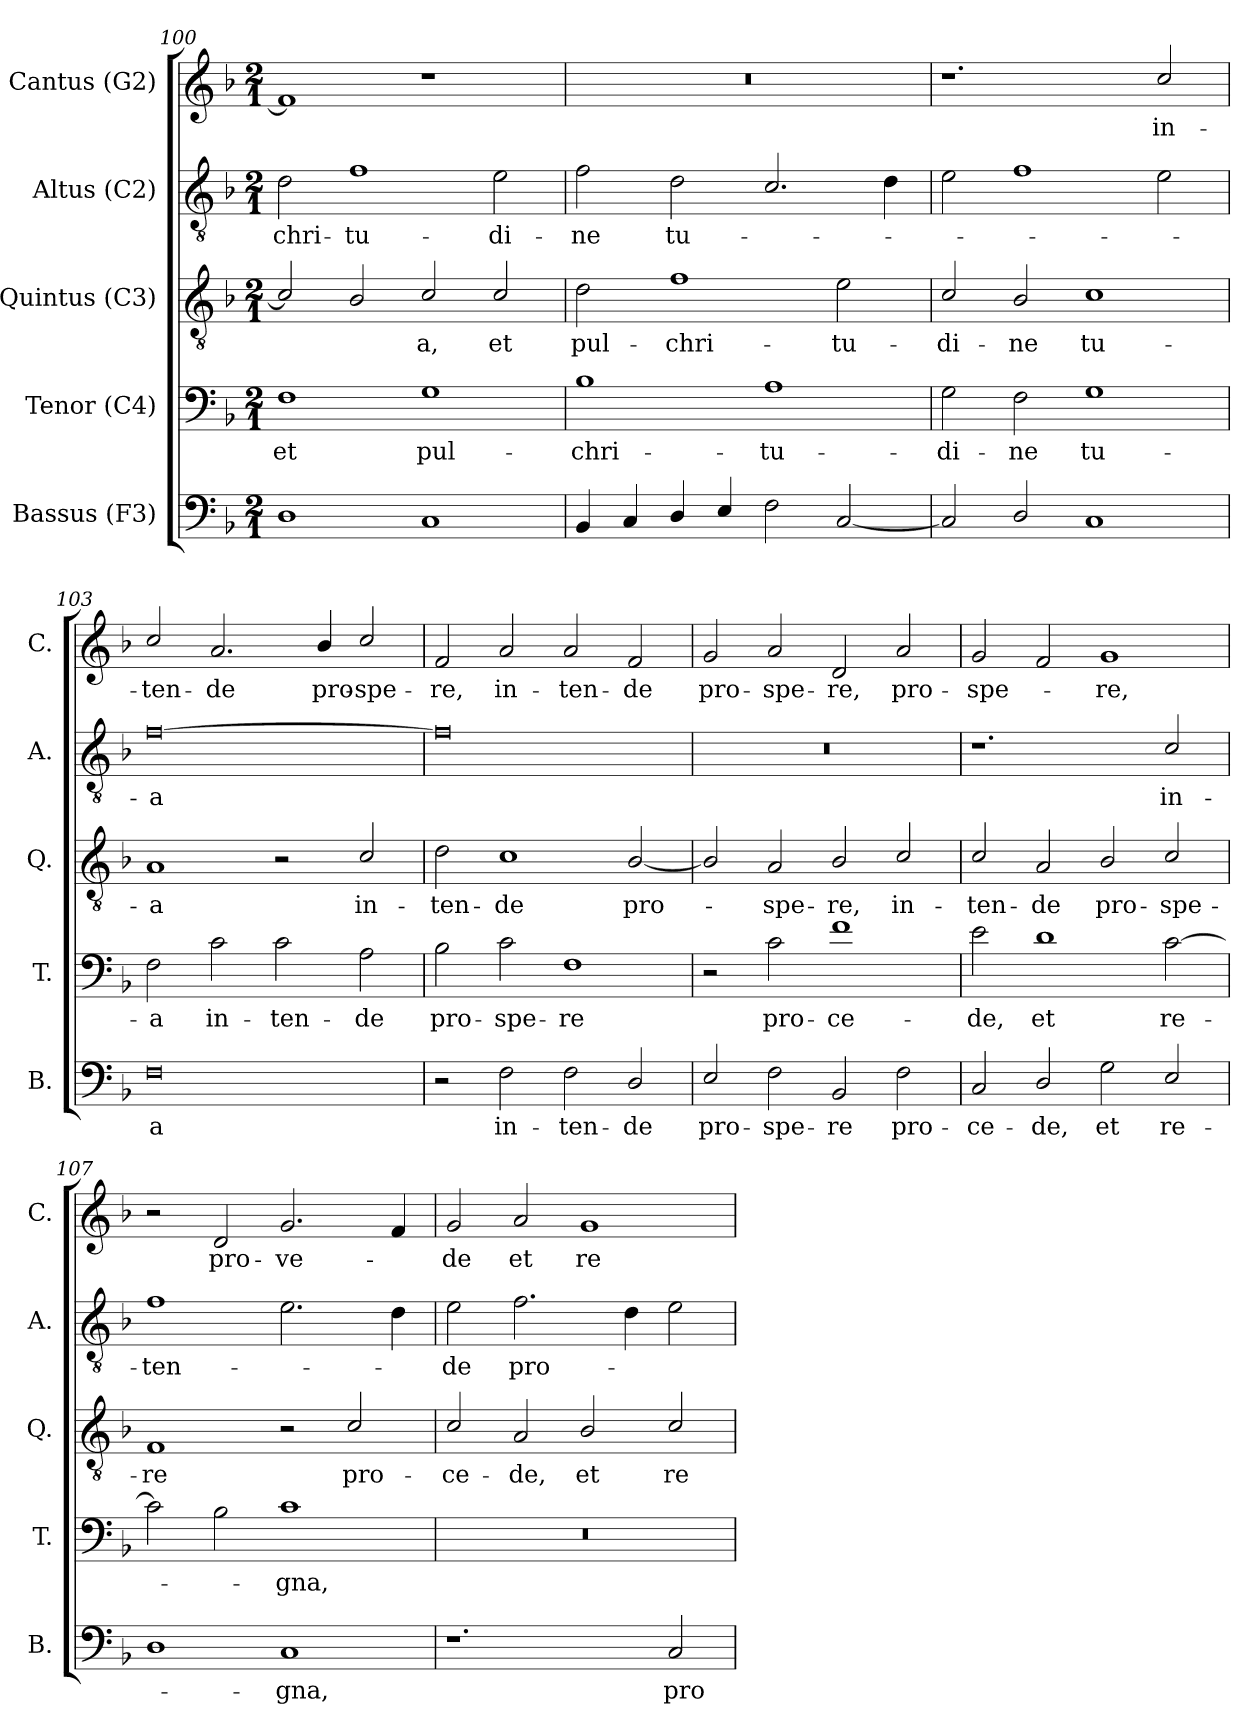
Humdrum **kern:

**kern	**text	**kern	**text	**kern	**text	**kern	**text	**kern	**text
*part5	*part5	*part4	*part4	*part3	*part3	*part2	*part2	*part1	*part1
*staff5	*staff5	*staff4	*staff4	*staff3	*staff3	*staff2	*staff2	*staff1	*staff1
*I"Bassus (F3)	*	*I"Tenor (C4)	*	*I"Quintus (C3)	*	*I"Altus (C2)	*	*I"Cantus (G2)	*
*I'B.	*	*I'T.	*	*I'Q.	*	*I'A.	*	*I'C.	*
*clefF4	*	*clefF4	*	*clefGv2	*	*clefGv2	*	*clefG2	*
*	*	*ITrd7c12	*	*ITrd7c12	*	*ITrd7c12	*	*	*
*k[b-]	*	*k[b-]	*	*k[b-]	*	*k[b-]	*	*k[b-]	*
*F:	*	*F:	*	*F:	*	*F:	*	*F:	*
*M2/1	*	*M2/1	*	*M2/1	*	*M2/1	*	*M2/1	*
=100	=100	=100	=100	=100	=100	=100	=100	=100	=100
!	!	!	!LO:LY:b	!	!	!	!LO:LY:b	!	!
1D	.	1FF	et	2C/]	.	2D\	-chri-	1f]	.
!	!	!	!	!	!	!	!LO:LY:b	!	!
.	.	.	.	2BB-/	.	1F	-tu-	.	.
!	!	!	!LO:LY:b	!	!LO:LY:b	!	!	!	!
1C	.	1GG	pul-	2C/	-a,	.	.	1r	.
!	!	!	!	!	!LO:LY:b	!	!LO:LY:b	!	!
.	.	.	.	2C/	et	2E\	-di-	.	.
=101	=101	=101	=101	=101	=101	=101	=101	=101	=101
!	!	!	!LO:LY:b	!	!LO:LY:b	!	!LO:LY:b	!	!
4BB-/	.	1BB-	-chri-	2D\	pul-	2F\	-ne	0r	.
4C/	.	.	.	.	.	.	.	.	.
!	!	!	!	!	!LO:LY:b	!	!LO:LY:b	!	!
4D/	.	.	.	1F	-chri-	2D\	tu-	.	.
4E/	.	.	.	.	.	.	.	.	.
!	!	!	!LO:LY:b	!	!	!	!	!	!
2F\	.	1AA	-tu-	.	.	2.C/	.	.	.
!	!	!	!	!	!LO:LY:b	!	!	!	!
[2C/	.	.	.	2E\	-tu-	.	.	.	.
.	.	.	.	.	.	4D\	.	.	.
=102	=102	=102	=102	=102	=102	=102	=102	=102	=102
!	!	!	!LO:LY:b	!	!LO:LY:b	!	!	!	!
2C/]	.	2GG\	-di-	2C/	-di-	2E\	.	1.r	.
!	!	!	!LO:LY:b	!	!LO:LY:b	!	!	!	!
2D/	.	2FF\	-ne	2BB-/	-ne	1F	.	.	.
!	!	!	!LO:LY:b	!	!LO:LY:b	!	!	!	!
1C	.	1GG	tu-	1C	tu-	.	.	.	.
!	!	!	!	!	!	!	!	!	!LO:LY:b
.	.	.	.	.	.	2E\	.	2cc/	in-
=103	=103	=103	=103	=103	=103	=103	=103	=103	=103
!	!LO:LY:b	!	!LO:LY:b	!	!LO:LY:b	!	!LO:LY:b	!	!LO:LY:b
0F	-a	2FF\	-a	1AA	-a	[0F	-a	2cc/	-ten-
!	!	!	!LO:LY:b	!	!	!	!	!	!LO:LY:b
.	.	2C\	in-	.	.	.	.	2.a/	-de
!	!	!	!LO:LY:b	!	!	!	!	!	!
.	.	2C\	-ten-	2r	.	.	.	.	.
!	!	!	!	!	!	!	!	!	!LO:LY:b
.	.	.	.	.	.	.	.	4b-/	pro-
!	!	!	!LO:LY:b	!	!LO:LY:b	!	!	!	!LO:LY:b
.	.	2AA\	-de	2C/	in-	.	.	2cc/	-spe-
=104	=104	=104	=104	=104	=104	=104	=104	=104	=104
!	!	!	!LO:LY:b	!	!LO:LY:b	!	!	!	!LO:LY:b
2r	.	2BB-\	pro-	2D\	-ten-	0F]	.	2f/	-re,
!	!LO:LY:b	!	!LO:LY:b	!	!LO:LY:b	!	!	!	!LO:LY:b
2F\	in-	2C\	-spe-	1C	-de	.	.	2a/	in-
!	!LO:LY:b	!	!LO:LY:b	!	!	!	!	!	!LO:LY:b
2F\	-ten-	1FF	-re	.	.	.	.	2a/	-ten-
!	!LO:LY:b	!	!	!	!LO:LY:b	!	!	!	!LO:LY:b
2D/	-de	.	.	[2BB-/	pro-	.	.	2f/	-de
=105	=105	=105	=105	=105	=105	=105	=105	=105	=105
!	!LO:LY:b	!	!	!	!	!	!	!	!LO:LY:b
2E/	pro-	2r	.	2BB-/]	.	0r	.	2g/	pro-
!	!LO:LY:b	!	!LO:LY:b	!	!LO:LY:b	!	!	!	!LO:LY:b
2F\	-spe-	2C\	pro-	2AA/	-spe-	.	.	2a/	-spe-
!	!LO:LY:b	!	!LO:LY:b	!	!LO:LY:b	!	!	!	!LO:LY:b
2BB-/	-re	1F	-ce-	2BB-/	-re,	.	.	2d/	-re,
!	!LO:LY:b	!	!	!	!LO:LY:b	!	!	!	!LO:LY:b
2F\	pro-	.	.	2C/	in-	.	.	2a/	pro-
=106	=106	=106	=106	=106	=106	=106	=106	=106	=106
!	!LO:LY:b	!	!LO:LY:b	!	!LO:LY:b	!	!	!	!LO:LY:b
2C/	-ce-	2E\	-de,	2C/	-ten-	1.r	.	2g/	-spe-
!	!LO:LY:b	!	!LO:LY:b	!	!LO:LY:b	!	!	!	!
2D/	-de,	1D	et	2AA/	-de	.	.	2f/	.
!	!LO:LY:b	!	!	!	!LO:LY:b	!	!	!	!LO:LY:b
2G\	et	.	.	2BB-/	pro-	.	.	1g	-re,
!	!LO:LY:b	!	!LO:LY:b	!	!LO:LY:b	!	!LO:LY:b	!	!
2E/	re-	[2C\	re-	2C/	-spe-	2C/	in-	.	.
=107	=107	=107	=107	=107	=107	=107	=107	=107	=107
!	!	!	!	!	!LO:LY:b	!	!LO:LY:b	!	!
1D	.	2C\]	.	1FF	-re	1F	-ten-	2r	.
!	!	!	!	!	!	!	!	!	!LO:LY:b
.	.	2BB-\	.	.	.	.	.	2d/	pro-
!	!LO:LY:b	!	!LO:LY:b	!	!	!	!	!	!LO:LY:b
1C	-gna,	1C	-gna,	2r	.	2.E\	.	2.g/	-ve-
!	!	!	!	!	!LO:LY:b	!	!	!	!
.	.	.	.	2C/	pro-	.	.	.	.
.	.	.	.	.	.	4D\	.	4f/	.
=108	=108	=108	=108	=108	=108	=108	=108	=108	=108
!	!	!	!	!	!LO:LY:b	!	!LO:LY:b	!	!LO:LY:b
1.r	.	0r	.	2C/	-ce-	2E\	-de	2g/	-de
!	!	!	!	!	!LO:LY:b	!	!LO:LY:b	!	!LO:LY:b
.	.	.	.	2AA/	-de,	2.F\	pro-	2a/	et
!	!	!	!	!	!LO:LY:b	!	!	!	!LO:LY:b
.	.	.	.	2BB-/	et	.	.	1g	re-
.	.	.	.	.	.	4D\	.	.	.
!	!LO:LY:b	!	!	!	!LO:LY:b	!	!	!	!
2C/	pro-	.	.	2C/	re-	2E\	.	.	.
=	=	=	=	=	=	=	=	=	=
*-	*-	*-	*-	*-	*-	*-	*-	*-	*-
